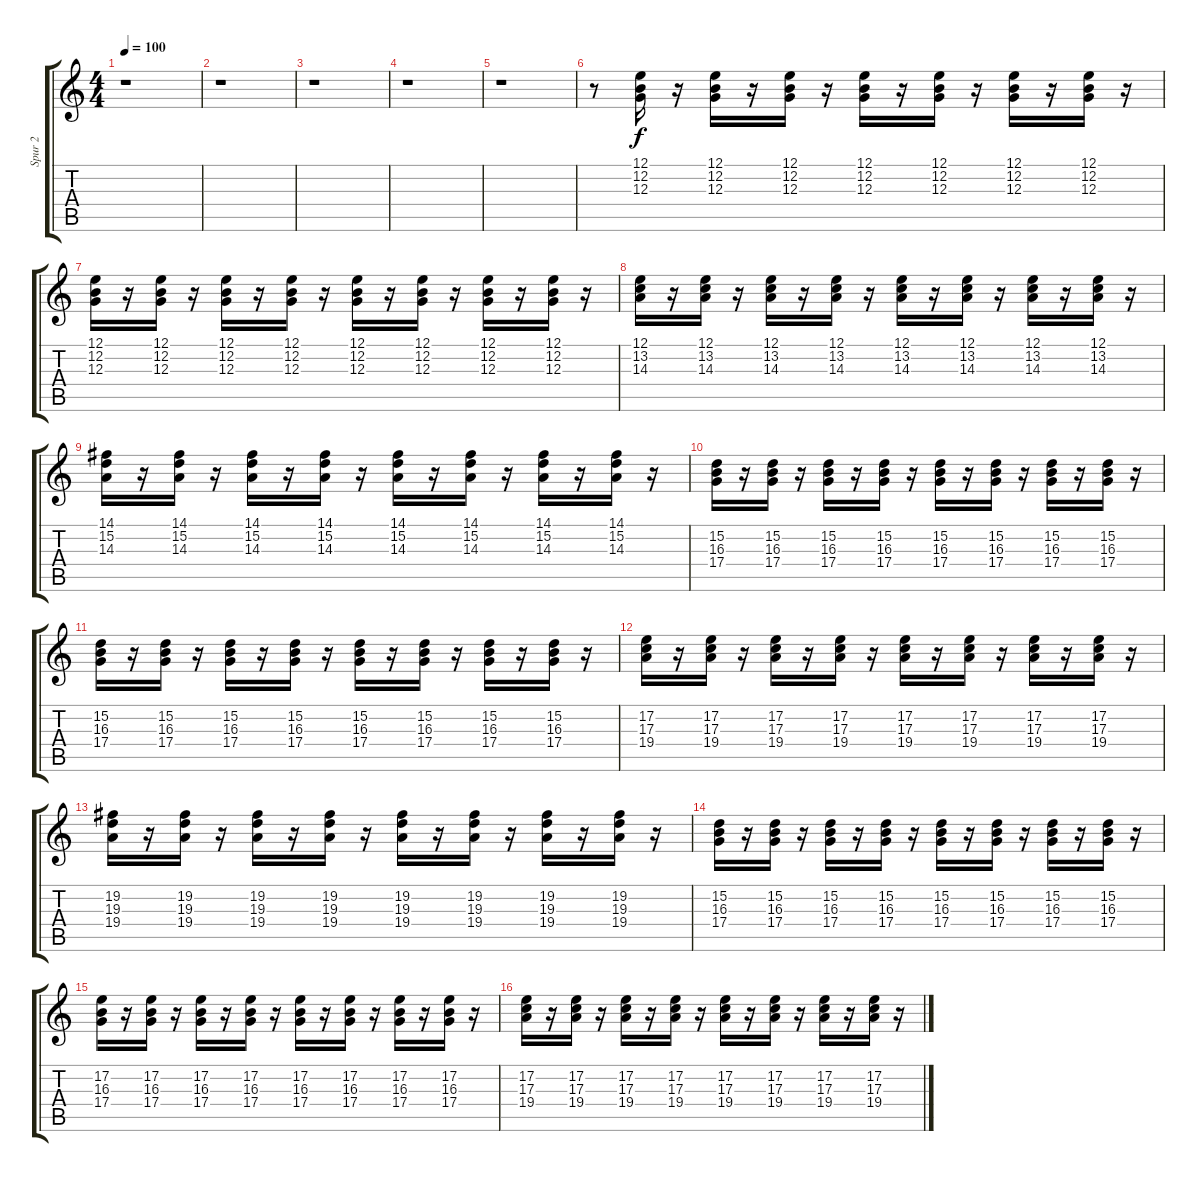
\track ("Spur 2" "Spur 2") {instrument fiddle}
\staff {score tabs}
\tuning (E4 B3 G3 D3 A2 E2) {hide}
\ts (4 4)
\tempo 100
\clef g2
\ks c
r.1{dy f} |
r.1 |
r.1 |
r.1 |
r.1 |
r.8 (12.1 12.2 12.3).16 r.16 (12.1 12.2 12.3).16 r.16 (12.1 12.2 12.3).16 r.16 (12.1 12.2 12.3).16 r.16 (12.1 12.2 12.3).16 r.16 (12.1 12.2 12.3).16 r.16 (12.1 12.2 12.3).16 r.16 |
(12.1 12.2 12.3).16 r.16 (12.1 12.2 12.3).16 r.16 (12.1 12.2 12.3).16 r.16 (12.1 12.2 12.3).16 r.16 (12.1 12.2 12.3).16 r.16 (12.1 12.2 12.3).16 r.16 (12.1 12.2 12.3).16 r.16 (12.1 12.2 12.3).16 r.16 |
(12.1 13.2 14.3).16 r.16 (12.1 13.2 14.3).16 r.16 (12.1 13.2 14.3).16 r.16 (12.1 13.2 14.3).16 r.16 (12.1 13.2 14.3).16 r.16 (12.1 13.2 14.3).16 r.16 (12.1 13.2 14.3).16 r.16 (12.1 13.2 14.3).16 r.16 |
(14.1 15.2 14.3).16 r.16 (14.1 15.2 14.3).16 r.16 (14.1 15.2 14.3).16 r.16 (14.1 15.2 14.3).16 r.16 (14.1 15.2 14.3).16 r.16 (14.1 15.2 14.3).16 r.16 (14.1 15.2 14.3).16 r.16 (14.1 15.2 14.3).16 r.16 |
(15.2 16.3 17.4).16 r.16 (15.2 16.3 17.4).16 r.16 (15.2 16.3 17.4).16 r.16 (15.2 16.3 17.4).16 r.16 (15.2 16.3 17.4).16 r.16 (15.2 16.3 17.4).16 r.16 (15.2 16.3 17.4).16 r.16 (15.2 16.3 17.4).16 r.16 |
(15.2 16.3 17.4).16 r.16 (15.2 16.3 17.4).16 r.16 (15.2 16.3 17.4).16 r.16 (15.2 16.3 17.4).16 r.16 (15.2 16.3 17.4).16 r.16 (15.2 16.3 17.4).16 r.16 (15.2 16.3 17.4).16 r.16 (15.2 16.3 17.4).16 r.16 |
(17.2 17.3 19.4).16 r.16 (17.2 17.3 19.4).16 r.16 (17.2 17.3 19.4).16 r.16 (17.2 17.3 19.4).16 r.16 (17.2 17.3 19.4).16 r.16 (17.2 17.3 19.4).16 r.16 (17.2 17.3 19.4).16 r.16 (17.2 17.3 19.4).16 r.16 |
(19.2 19.3 19.4).16 r.16 (19.2 19.3 19.4).16 r.16 (19.2 19.3 19.4).16 r.16 (19.2 19.3 19.4).16 r.16 (19.2 19.3 19.4).16 r.16 (19.2 19.3 19.4).16 r.16 (19.2 19.3 19.4).16 r.16 (19.2 19.3 19.4).16 r.16 |
(15.2 16.3 17.4).16 r.16 (15.2 16.3 17.4).16 r.16 (15.2 16.3 17.4).16 r.16 (15.2 16.3 17.4).16 r.16 (15.2 16.3 17.4).16 r.16 (15.2 16.3 17.4).16 r.16 (15.2 16.3 17.4).16 r.16 (15.2 16.3 17.4).16 r.16 |
(17.2 16.3 17.4).16 r.16 (17.2 16.3 17.4).16 r.16 (17.2 16.3 17.4).16 r.16 (17.2 16.3 17.4).16 r.16 (17.2 16.3 17.4).16 r.16 (17.2 16.3 17.4).16 r.16 (17.2 16.3 17.4).16 r.16 (17.2 16.3 17.4).16 r.16 |
(17.2 17.3 19.4).16 r.16 (17.2 17.3 19.4).16 r.16 (17.2 17.3 19.4).16 r.16 (17.2 17.3 19.4).16 r.16 (17.2 17.3 19.4).16 r.16 (17.2 17.3 19.4).16 r.16 (17.2 17.3 19.4).16 r.16 (17.2 17.3 19.4).16 r.16
